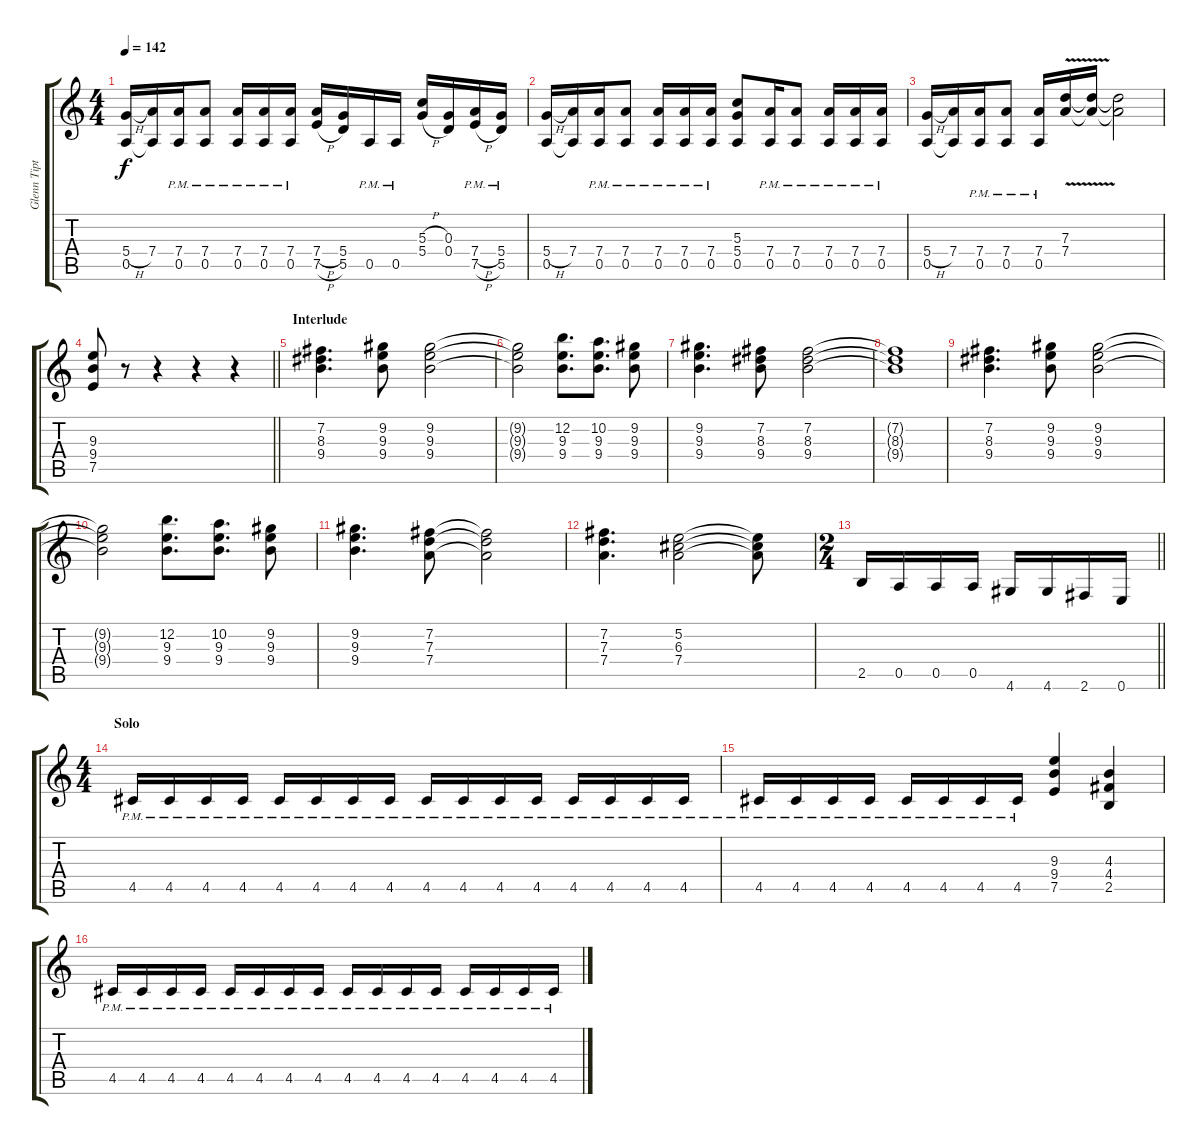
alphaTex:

\track ("Glenn Tipton" "Glenn Tipt") {instrument distortionguitar}
\staff {score tabs}
\tuning (E4 B3 G3 D3 A2 E2) {hide}
\ts (4 4)
\tempo 142
\clef g2
\ks c
(5.4{h} 0.5).16{dy f} (7.4 0.5{t}).16 (7.4{pm} 0.5{pm}).16 (7.4{pm} 0.5{pm}).8 (7.4{pm} 0.5{pm}).16 (7.4{pm} 0.5{pm}).16 (7.4{pm} 0.5{pm}).16 (7.4{h} 7.5{h}).16 (5.4 5.5).16 0.5{pm}.16 0.5{pm}.16 (5.3{h} 5.4{h}).16 (0.3 0.4).16 (7.4{h pm} 7.5{h pm}).16 (5.4{pm} 5.5{pm}).16 |
(5.4{h} 0.5).16 (7.4 0.5{t}).16 (7.4{pm} 0.5{pm}).16 (7.4{pm} 0.5{pm}).8 (7.4{pm} 0.5{pm}).16 (7.4{pm} 0.5{pm}).16 (7.4{pm} 0.5{pm}).16 (5.3 5.4 0.5).8 (7.4{pm} 0.5{pm}).16 (7.4{pm} 0.5{pm}).8 (7.4{pm} 0.5{pm}).16 (7.4{pm} 0.5{pm}).16 (7.4{pm} 0.5{pm}).16 |
(5.4{h} 0.5).16 (7.4 0.5{t}).16 (7.4{pm} 0.5{pm}).16 (7.4{pm} 0.5{pm}).8 (7.4{pm} 0.5{pm}).16 (7.3{v} 7.4{v}).16 (7.3{t} 7.4{t}).16 (7.3{t} 7.4{t}).2 |
\barLineRight lightlight
(9.3 9.4 7.5).8{volume 14} r.8 r.4 r.4 r.4 |
\section ("" "Interlude")
(7.2 8.3 9.4).4{d} (9.2 9.3 9.4).8 (9.2 9.3 9.4).2 |
(9.2{t} 9.3{t} 9.4{t}).2 (12.2 9.3 9.4).8{d} (10.2 9.3 9.4).8{d} (9.2 9.3 9.4).8 |
(9.2 9.3 9.4).4{d} (7.2 8.3 9.4).8 (7.2 8.3 9.4).2 |
(7.2{t} 8.3{t} 9.4{t}).1 |
(7.2 8.3 9.4).4{d} (9.2 9.3 9.4).8 (9.2 9.3 9.4).2 |
(9.2{t} 9.3{t} 9.4{t}).2 (12.2 9.3 9.4).8{d} (10.2 9.3 9.4).8{d} (9.2 9.3 9.4).8 |
(9.2 9.3 9.4).4{d} (7.2 7.3 7.4).8 (7.2{t} 7.3{t} 7.4{t}).2 |
(7.2 7.3 7.4).4{d} (5.2 6.3 7.4).2 (5.2{t} 6.3{t} 7.4{t}).8 |
\ts (2 4)
\barLineRight lightlight
2.5.16 0.5.16 0.5.16 0.5.16 4.6.16 4.6.16 2.6.16 0.6.16 |
\ts (4 4)
\section ("" "Solo")
4.5{pm}.16 4.5{pm}.16 4.5{pm}.16 4.5{pm}.16 4.5{pm}.16 4.5{pm}.16 4.5{pm}.16 4.5{pm}.16 4.5{pm}.16 4.5{pm}.16 4.5{pm}.16 4.5{pm}.16 4.5{pm}.16 4.5{pm}.16 4.5{pm}.16 4.5{pm}.16 |
4.5{pm}.16 4.5{pm}.16 4.5{pm}.16 4.5{pm}.16 4.5{pm}.16 4.5{pm}.16 4.5{pm}.16 4.5{pm}.16 (9.3 9.4 7.5).4 (4.3 4.4 2.5).4 |
4.5{pm}.16 4.5{pm}.16 4.5{pm}.16 4.5{pm}.16 4.5{pm}.16 4.5{pm}.16 4.5{pm}.16 4.5{pm}.16 4.5{pm}.16 4.5{pm}.16 4.5{pm}.16 4.5{pm}.16 4.5{pm}.16 4.5{pm}.16 4.5{pm}.16 4.5{pm}.16
